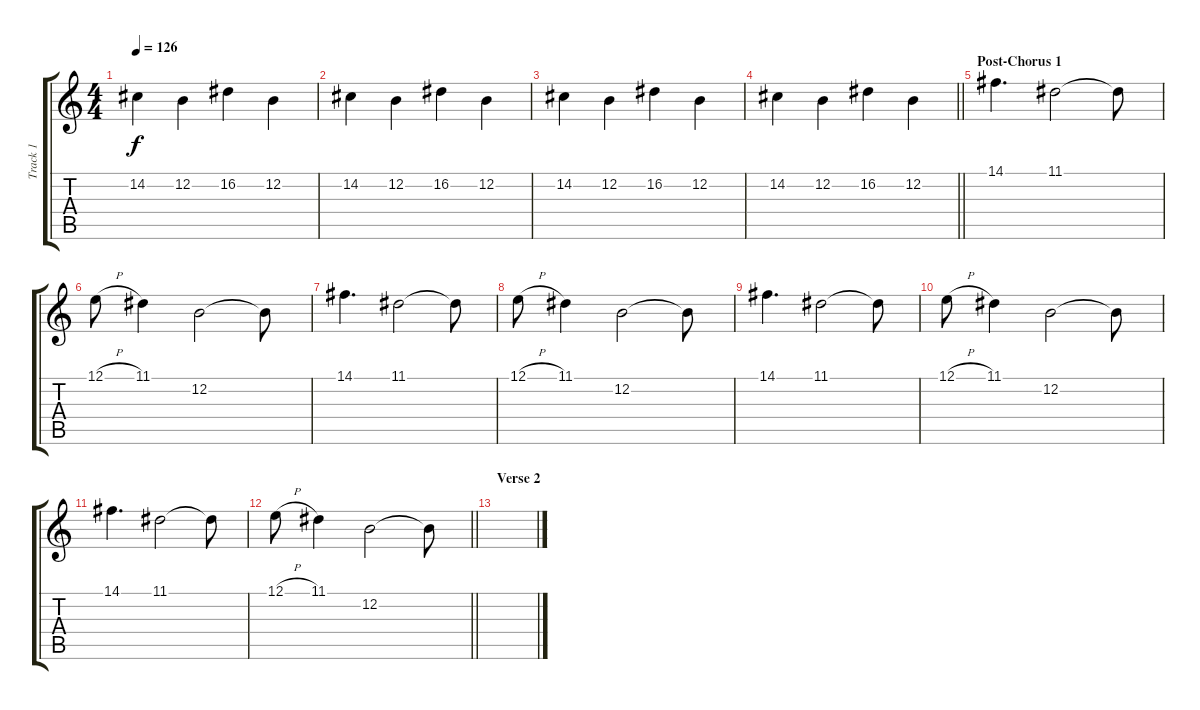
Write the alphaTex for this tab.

\track ("Track 1" "Track 1") {instrument lead1square}
\staff {score tabs}
\tuning (E4 B3 G3 D3 A2 E2) {hide}
\ts (4 4)
\tempo 126
\clef g2
\ks c
14.2.4{dy f} 12.2.4 16.2.4 12.2.4 |
14.2.4 12.2.4 16.2.4 12.2.4 |
14.2.4 12.2.4 16.2.4 12.2.4 |
\barLineRight lightlight
14.2.4 12.2.4 16.2.4 12.2.4 |
\section ("" "Post-Chorus 1")
14.1.4{d} 11.1.2 11.1{t}.8 |
12.1{h}.8 11.1.4 12.2.2 12.2{t}.8 |
14.1.4{d} 11.1.2 11.1{t}.8 |
12.1{h}.8 11.1.4 12.2.2 12.2{t}.8 |
14.1.4{d} 11.1.2 11.1{t}.8 |
12.1{h}.8 11.1.4 12.2.2 12.2{t}.8 |
14.1.4{d} 11.1.2 11.1{t}.8 |
\barLineRight lightlight
12.1{h}.8 11.1.4 12.2.2 12.2{t}.8 |
\section ("" "Verse 2")
